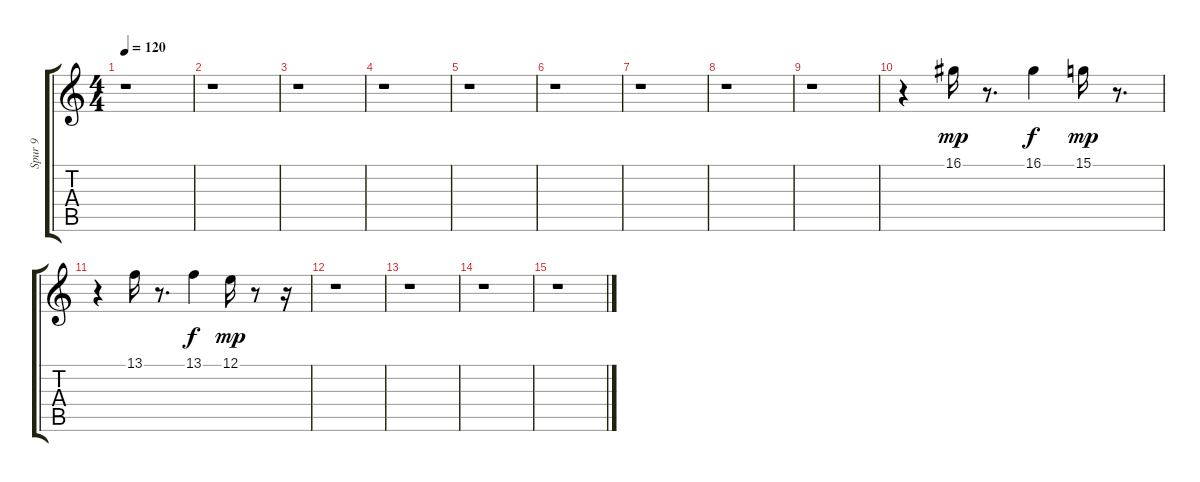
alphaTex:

\track ("Spur 9" "Spur 9") {instrument clarinet}
\staff {score tabs}
\tuning (E4 B3 G3 D3 A2 E2) {hide}
\ts (4 4)
\tempo 120
\clef g2
\ks c
r.1{dy mf} |
r.1 |
r.1 |
r.1 |
r.1 |
r.1 |
r.1 |
r.1 |
r.1 |
r.4 16.1.16{dy mp} r.8{d} 16.1.4{dy f} 15.1.16{dy mp} r.8{d} |
r.4 13.1.16 r.8{d} 13.1.4{dy f} 12.1.16{dy mp} r.8 r.16 |
r.1 |
r.1 |
r.1 |
r.1
